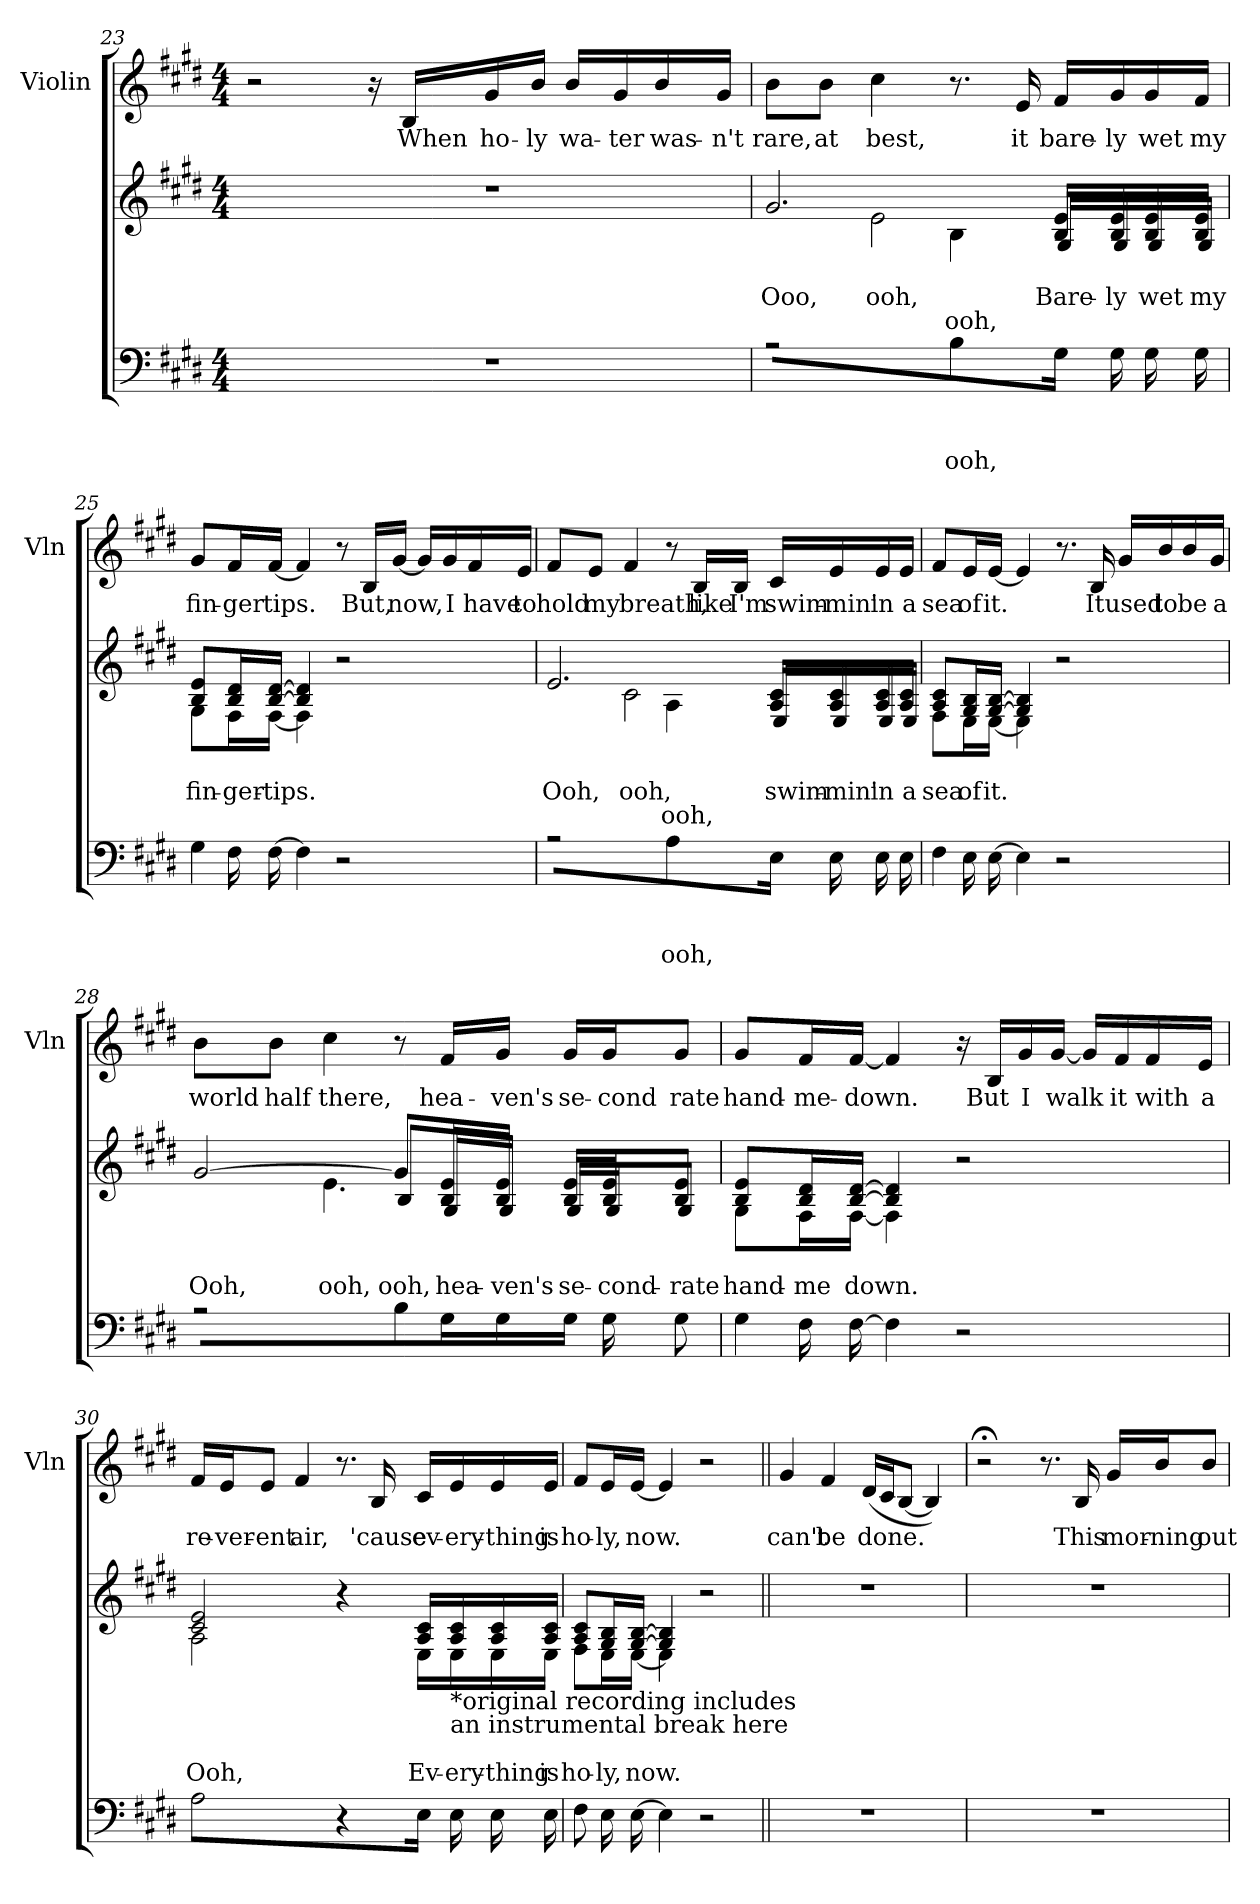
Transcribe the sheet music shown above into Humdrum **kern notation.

**kern	**text	**text	**text	**kern	**text	**text	**text	**kern	**text
*part2	*part2	*part2	*part2	*part2	*part2	*part2	*part2	*part1	*part1
*staff3	*staff3	*staff3	*staff3	*staff2	*staff2	*staff2	*staff2	*staff1	*staff1
*	*	*	*	*	*	*	*	*I"Violin	*
*	*	*	*	*	*	*	*	*I'Vln	*
*clefF4	*	*	*	*clefG2	*	*	*	*clefG2	*
*k[f#c#g#d#]	*	*	*	*k[f#c#g#d#]	*	*	*	*k[f#c#g#d#]	*
*M4/4	*	*	*	*M4/4	*	*	*	*M4/4	*
=23	=23	=23	=23	=23	=23	=23	=23	=23	=23
1r	.	.	.	1r	.	.	.	2r	.
.	.	.	.	.	.	.	.	16r	.
.	.	.	.	.	.	.	.	16BLL	When
.	.	.	.	.	.	.	.	16g#	ho-
.	.	.	.	.	.	.	.	16bJJ	-ly
.	.	.	.	.	.	.	.	16bLL	wa-
.	.	.	.	.	.	.	.	16g#	-ter
.	.	.	.	.	.	.	.	16b	was-
.	.	.	.	.	.	.	.	16g#JJ	-n't
=24	=24	=24	=24	=24	=24	=24	=24	=24	=24
*	*	*	*	*^	*	*	*	*	*
*	*	*	*	*	*^	*	*	*	*	*
2r	.	.	.	2.g#/	4ryy	2ryy	.	Ooo,	.	8bL	rare,
.	.	.	.	.	.	.	.	.	.	8bJ	at
.	.	.	.	.	2e\	.	.	ooh,	.	4cc#\	best,
!	!	!	!LO:LY:a	!	!	!	!	!	!	!	!
4B\	.	.	ooh,	.	.	4B\	.	.	ooh,	8.r	.
.	.	.	.	.	.	.	.	.	.	16e/	it
16G#JJ	.	.	.	16B 16eLL	4ryy	16G#LL	.	Bare-	.	16f#LL	bare-
16G#	.	.	.	16B 16e	.	16G#	.	-ly	.	16g#	-ly
16G#	.	.	.	16B 16e	.	16G#	.	wet	.	16g#	wet
16G#	.	.	.	16B 16eJJ	.	16G#JJ	.	my	.	16f#JJ	my
*	*	*	*	*	*v	*v	*	*	*	*	*
!!LO:LB:g=z
=25	=25	=25	=25	=25	=25	=25	=25	=25	=25	=25
8G#J	.	.	.	8B 8eL	8G#L	.	fin-	.	8g#L	fin-
16F#	.	.	.	16B 16d#L	16F#L	.	-ger-	.	16f#L	-ger
[16F#	.	.	.	[16B [16d#JJ	[16F#JJ	.	-tips.	.	[16f#JJ	tips.
4F#\]	.	.	.	4B]/ 4d#]/	4F#\]	.	.	.	4f#/]	.
2r	.	.	.	2r	2ryy	.	.	.	8r	.
.	.	.	.	.	.	.	.	.	16BLL	But,
.	.	.	.	.	.	.	.	.	[16g#JJ	now,
.	.	.	.	.	.	.	.	.	16g#LL]	.
.	.	.	.	.	.	.	.	.	16g#	I
.	.	.	.	.	.	.	.	.	16f#	have
.	.	.	.	.	.	.	.	.	16eJJ	to
=26	=26	=26	=26	=26	=26	=26	=26	=26	=26	=26
*	*	*	*	*	*^	*	*	*	*	*
2r	.	.	.	2.e/	4ryy	2ryy	.	Ooh,	.	8f#L	hold
.	.	.	.	.	.	.	.	.	.	8eJ	my
.	.	.	.	.	2c#\	.	.	ooh,	.	4f#/	breath,
!	!	!	!LO:LY:a	!	!	!	!	!	!	!	!
4A\	.	.	ooh,	.	.	4A\	.	.	ooh,	8r	.
.	.	.	.	.	.	.	.	.	.	16BLL	like
.	.	.	.	.	.	.	.	.	.	16BJJ	I'm
16EJJ	.	.	.	16A 16c#LL	4ryy	16ELL	.	swim-	.	16c#LL	swim-
16E	.	.	.	16A 16c#	.	16E	.	-min'	.	16e	-min'
16E	.	.	.	16A 16c#	.	16E	.	in	.	16e	in
16E	.	.	.	16A 16c#JJ	.	16EJJ	.	a	.	16eJJ	a
*	*	*	*	*	*v	*v	*	*	*	*	*
!!LO:LB:g=z
=27	=27	=27	=27	=27	=27	=27	=27	=27	=27	=27
8F#J	.	.	.	8A 8c#L	8F#L	.	sea	.	8f#L	sea
16E	.	.	.	16G# 16BL	16EL	.	of	.	16eL	of
[16E	.	.	.	[16G# [16BJJ	[16EJJ	.	it.	.	[16eJJ	it.
4E\]	.	.	.	4G#]/ 4B]/	4E\]	.	.	.	4e/]	.
2r	.	.	.	2r	2ryy	.	.	.	8.r	.
.	.	.	.	.	.	.	.	.	16B/	It
.	.	.	.	.	.	.	.	.	16g#LL	used
.	.	.	.	.	.	.	.	.	16b	to
.	.	.	.	.	.	.	.	.	16b	be
.	.	.	.	.	.	.	.	.	16g#JJ	a
=28	=28	=28	=28	=28	=28	=28	=28	=28	=28	=28
*	*	*	*	*	*^	*	*	*	*	*
2r	.	.	.	[2g#/	4ryy	2ryy	.	Ooh,	.	8bL	world
.	.	.	.	.	.	.	.	.	.	8bJ	half
.	.	.	.	.	4.e\	.	.	ooh,	.	4cc#\	there,
8BJ	.	.	.	8g#L]	.	8BL	.	ooh,	.	8r	.
16G#	.	.	.	16B 16eL	8ryy	16G#L	.	hea-	.	16f#LL	hea-
16G#	.	.	.	16B 16eJJ	.	16G#JJ	.	-ven's	.	16g#JJ	-ven's
16G#JJ	.	.	.	16B 16eLL	4ryy	16G#LL	.	se-	.	16g#LL	se-
16G#	.	.	.	16B 16eJ	.	16G#J	.	-cond-	.	16g#J	-cond
8G#	.	.	.	8B 8eJ	.	8G#J	.	-rate	.	8g#J	rate
*	*	*	*	*	*v	*v	*	*	*	*	*
!!LO:LB:g=z
=29	=29	=29	=29	=29	=29	=29	=29	=29	=29	=29
8G#J	.	.	.	8B 8eL	8G#L	.	hand-	.	8g#L	hand-
16F#	.	.	.	16B 16d#L	16F#L	.	-me	.	16f#L	-me-
[16F#	.	.	.	[16B [16d#JJ	[16F#JJ	.	down.	.	[16f#JJ	-down.
4F#\]	.	.	.	4B]/ 4d#]/	4F#\]	.	.	.	4f#/]	.
2r	.	.	.	2r	2ryy	.	.	.	16r	.
.	.	.	.	.	.	.	.	.	16BLL	But
.	.	.	.	.	.	.	.	.	16g#	I
.	.	.	.	.	.	.	.	.	[16g#JJ	walk
.	.	.	.	.	.	.	.	.	16g#LL]	.
.	.	.	.	.	.	.	.	.	16f#	it
.	.	.	.	.	.	.	.	.	16f#	with
.	.	.	.	.	.	.	.	.	16eJJ	a
=30	=30	=30	=30	=30	=30	=30	=30	=30	=30	=30
2A\	.	.	.	2c#/ 2e/	2A\	.	Ooh,	.	16f#LL	re-
.	.	.	.	.	.	.	.	.	16eJ	-ver-
.	.	.	.	.	.	.	.	.	8eJ	-ent
.	.	.	.	.	.	.	.	.	4f#/	air,
4r	.	.	.	4r	4ryy	.	.	.	8.r	.
.	.	.	.	.	.	.	.	.	16B/	'cause
16EJJ	.	.	.	16A 16c#LL	16ELL	.	Ev-	.	16c#LL	ev-
!	!	!	!	!LO:TX:b:t=*original recording includes \nan instrumental break here	!	!	!	!	!	!
16E	.	.	.	16A 16c#	16E	.	-ery-	.	16e	-ery-
16E	.	.	.	16A 16c#	16E	.	-thing	.	16e	-thing
16E	.	.	.	16A 16c#JJ	16EJJ	.	is	.	16eJJ	is
=31	=31	=31	=31	=31	=31	=31	=31	=31	=31	=31
8F#	.	.	.	8A 8c#L	8F#L	.	ho-	.	8f#L	ho-
16E	.	.	.	16G# 16BL	16EL	.	-ly,	.	16eL	-ly,
[16E	.	.	.	[16G# [16BJJ	[16EJJ	.	now.	.	[16eJJ	now.
4E\]	.	.	.	4G#]/ 4B]/	4E\]	.	.	.	4e/]	.
2r	.	.	.	2r	2ryy	.	.	.	2r	.
*	*	*	*	*v	*v	*	*	*	*	*
!!LO:PB:g=z
=32||	=32||	=32||	=32||	=32||	=32||	=32||	=32||	=32||	=32||
1r	.	.	.	1r	.	.	.	4g#/	can't
.	.	.	.	.	.	.	.	4f#/	be
.	.	.	.	.	.	.	.	(<16d#LL	done.
.	.	.	.	.	.	.	.	16c#J	.
.	.	.	.	.	.	.	.	[8BJ	.
.	.	.	.	.	.	.	.	4B/])	.
=33	=33	=33	=33	=33	=33	=33	=33	=33	=33
1r	.	.	.	1r	.	.	.	2r;<	.
.	.	.	.	.	.	.	.	8.r	.
.	.	.	.	.	.	.	.	16B/	This
.	.	.	.	.	.	.	.	16g#LL	mor-
.	.	.	.	.	.	.	.	16bJ	-ning
.	.	.	.	.	.	.	.	8bJ	out-
=	=	=	=	=	=	=	=	=	=
*-	*-	*-	*-	*-	*-	*-	*-	*-	*-
